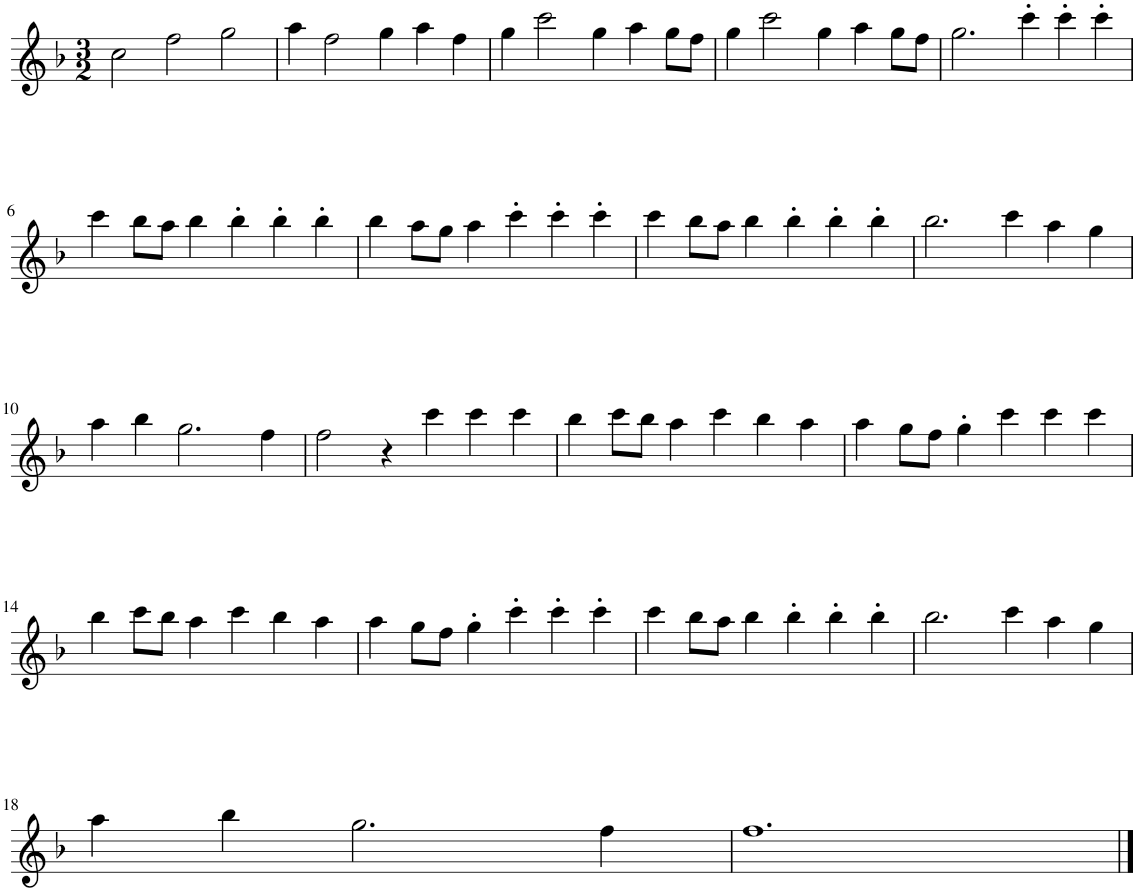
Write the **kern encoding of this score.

**kern
*part1
*staff1
*I"Flute, Flute
*I'Fl
*clefG2
*k[b-]
*M3/2
=1
2cc\
2ff\
2gg\
=2
4aa\
2ff\
4gg\
4aa\
4ff\
=3
4gg\
2ccc\
4gg\
4aa\
8gg\L
8ff\J
=4
4gg\
2ccc\
4gg\
4aa\
8gg\L
8ff\J
=5
2.gg\
4ccc'\
4ccc'\
4ccc'\
!!LO:LB:g=z
=6
4ccc\
8bb-\L
8aa\J
4bb-\
4bb-'\
4bb-'\
4bb-'\
=7
4bb-\
8aa\L
8gg\J
4aa\
4ccc'\
4ccc'\
4ccc'\
=8
4ccc\
8bb-\L
8aa\J
4bb-\
4bb-'\
4bb-'\
4bb-'\
=9
2.bb-\
4ccc\
4aa\
4gg\
!!LO:LB:g=z
=10
4aa\
4bb-\
2.gg\
4ff\
=11
2ff\
4r
4ccc\
4ccc\
4ccc\
=12
4bb-\
8ccc\L
8bb-\J
4aa\
4ccc\
4bb-\
4aa\
=13
4aa\
8gg\L
8ff\J
4gg'\
4ccc\
4ccc\
4ccc\
!!LO:LB:g=z
=14
4bb-\
8ccc\L
8bb-\J
4aa\
4ccc\
4bb-\
4aa\
=15
4aa\
8gg\L
8ff\J
4gg'\
4ccc'\
4ccc'\
4ccc'\
=16
4ccc\
8bb-\L
8aa\J
4bb-\
4bb-'\
4bb-'\
4bb-'\
=17
2.bb-\
4ccc\
4aa\
4gg\
!!LO:LB:g=z
=18
4aa\
4bb-\
2.gg\
4ff\
=19
1.ff
==
*-
